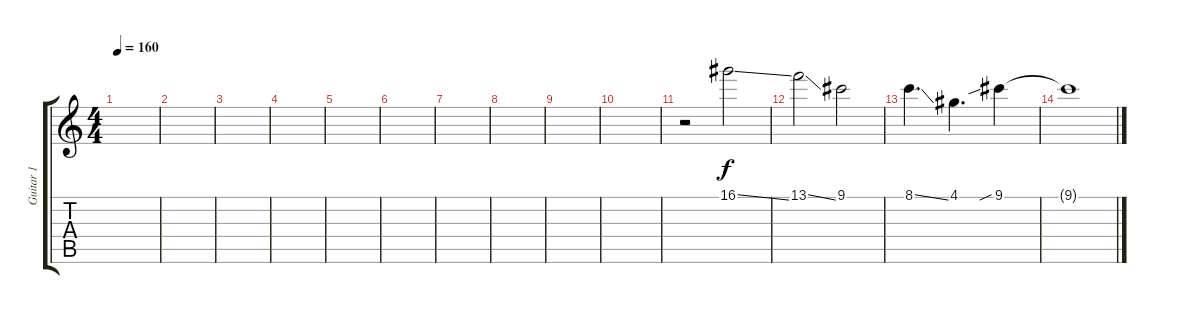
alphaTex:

\track ("Guitar 1" "Guitar 1") {instrument electricguitarjazz}
\staff {score tabs}
\tuning (E4 B3 G3 D3 A2 E2) {hide}
\ts (4 4)
\tempo 160
\clef g2
\ks c
|
|
|
|
|
|
|
|
|
|
r.2 16.1{ss}.2 |
13.1{ss}.2 9.1.2 |
8.1{ss}.4{d} 4.1.4{d} 9.1{sib}.4 |
9.1{t}.1
